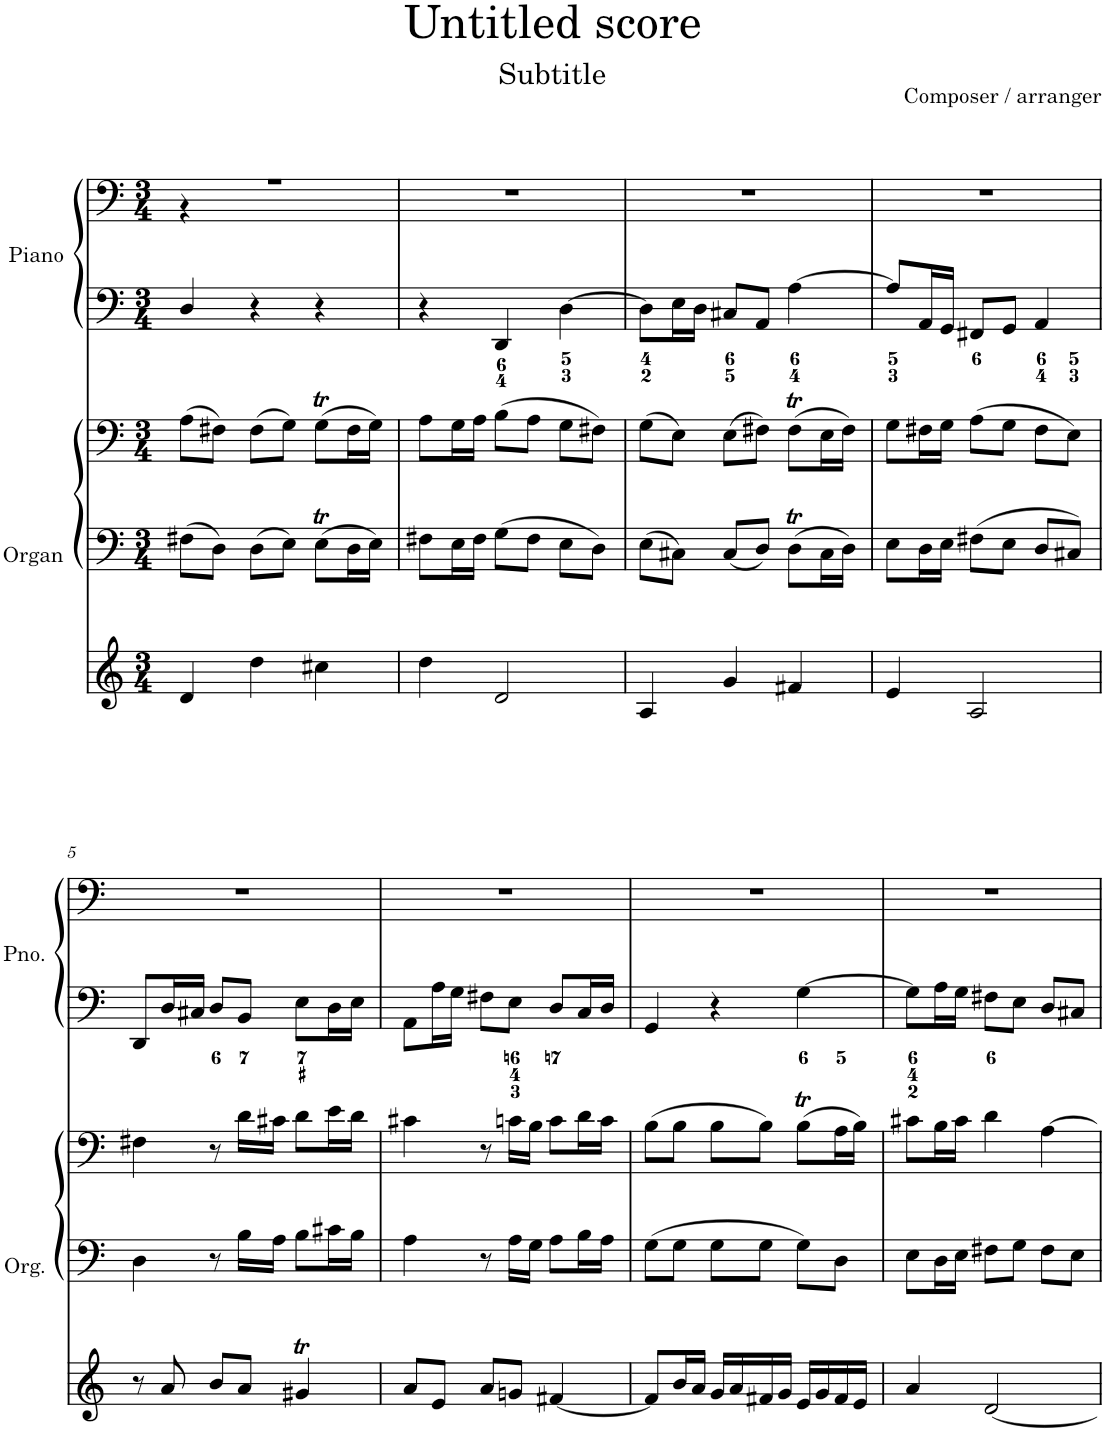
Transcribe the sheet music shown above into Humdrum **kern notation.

**kern	**kern	**kern	**kern	**kern
*part2	*part2	*part2	*part1	*part1
*staff5	*staff4	*staff3	*staff2	*staff1
*I"Organ	*	*	*I"Piano	*
*I'Org.	*	*	*I'Pno.	*
*clefG2	*clefF4	*clefF4	*clefF4	*clefF4
*k[]	*k[]	*k[]	*k[]	*k[]
*M3/4	*M3/4	*M3/4	*M3/4	*M3/4
=1	=1	=1	=1	=1
*	*	*	*	*^
8.d/	8F#X\L	(8A\L	4D/	2.r	4r
.	8D'<\J	8F#X'<\J)	.	.	.
16ryy	.	.	.	.	.
4dd\	8D\L	(8F#\L	4r	.	2ryy
.	8E\J	8G\J)	.	.	.
4cc#X\	8Et\L	(8GT\L	4r	.	.
.	16D\L	16F#\L	.	.	.
.	16E\JJ	16G\JJ)	.	.	.
*	*	*	*	*v	*v
=2	=2	=2	=2	=2
8.dd\	8F#X\L	8A\L	4r	2.r
.	16E'\L	16G'\L	.	.
16ryy	16F#'\JJ	16A'\JJ	.	.
2d/	8G\L	(8B\L	4DD/	.
.	8F#\J	8A\J	.	.
.	8E\L	8G\L	[4D\	.
.	8D\J	8F#X\J)	.	.
=3	=3	=3	=3	=3
4A/	8E\L	(8G\L	8D\L]	2.r
.	8C#X'<\J	8E'<\J)	16E\L	.
.	.	.	16D\JJ	.
4g/	8C#/L	(8E\L	8C#X/L	.
.	8D/J	8F#X\J)	8AA/J	.
4f#X/	8DT\L	(8F#t\L	[4A\	.
.	16C#\L	16E\L	.	.
.	16D\JJ	16F#\JJ)	.	.
=4	=4	=4	=4	=4
4e/	8E\L	8G\L	8A/L]	2.r
.	16D\L	16F#X\L	16AA/L	.
.	16E\JJ	16G\JJ	16GG/JJ	.
2A/	8F#X\L	(8A\L	8FF#X/L	.
.	8E\J	8G\J	8GG/J	.
.	8D/L	8F#\L	4AA/	.
.	8C#X/J	8E\J)	.	.
!!LO:LB:g=z
=5	=5	=5	=5	=5
8r	4D\	4F#X\	8DD/L	2.r
8a/	.	.	16D/L	.
.	.	.	16C#X/JJ	.
8b/L	8r	8r	8D/L	.
8a/J	16B'\LL	16d'\LL	8BB/J	.
.	16A'\JJ	16c#X'\JJ	.	.
4g#Xt/	8B\L	8d\L	8E\L	.
.	16c#X'\L	16e'\L	16D\L	.
.	16B'\JJ	16d'\JJ	16E\JJ	.
=6	=6	=6	=6	=6
8a/L	4A\	4c#X\	8AA\L	2.r
8e/J	.	.	16A\L	.
.	.	.	16G\JJ	.
8a/L	8r	8r	8F#X\L	.
8gn/J	16A'\LL	16cn'\LL	8E\J	.
.	16G'\JJ	16B'\JJ	.	.
[4f#X/	8A\L	8c\L	8D/L	.
.	16B'\L	16d'\L	16C/L	.
.	16A'\JJ	16c'\JJ	16D/JJ	.
=7	=7	=7	=7	=7
8f#'/L]	8G\L	(8B\L	4GG/	2.r
16b'/L	8G\J	8B\J	.	.
16a'/JJ	.	.	.	.
16g'/LL	8G\L	8B\L	4r	.
16a'/	.	.	.	.
16f#X'/	8G\J	8B\J)	.	.
16g'/JJ	.	.	.	.
16e'/LL	8G\L	(8Bt\L	[4G\	.
16g'/	.	.	.	.
16f#'/	8D\J	16A\L	.	.
16e'/JJ	.	16B\JJ)	.	.
=8	=8	=8	=8	=8
8.a/	8E\L	8c#X\L	8G\L]	2.r
.	16D\L	16B\L	16A\L	.
16ryy	16E\JJ	16c#\JJ	16G\JJ	.
[2d/	8F#X\L	4d\	8F#X\L	.
.	8G\J	.	8E\J	.
.	8F#\L	[4A\	8D/L	.
.	8E\J	.	8C#X/J	.
=	=	=	=	=
*-	*-	*-	*-	*-
